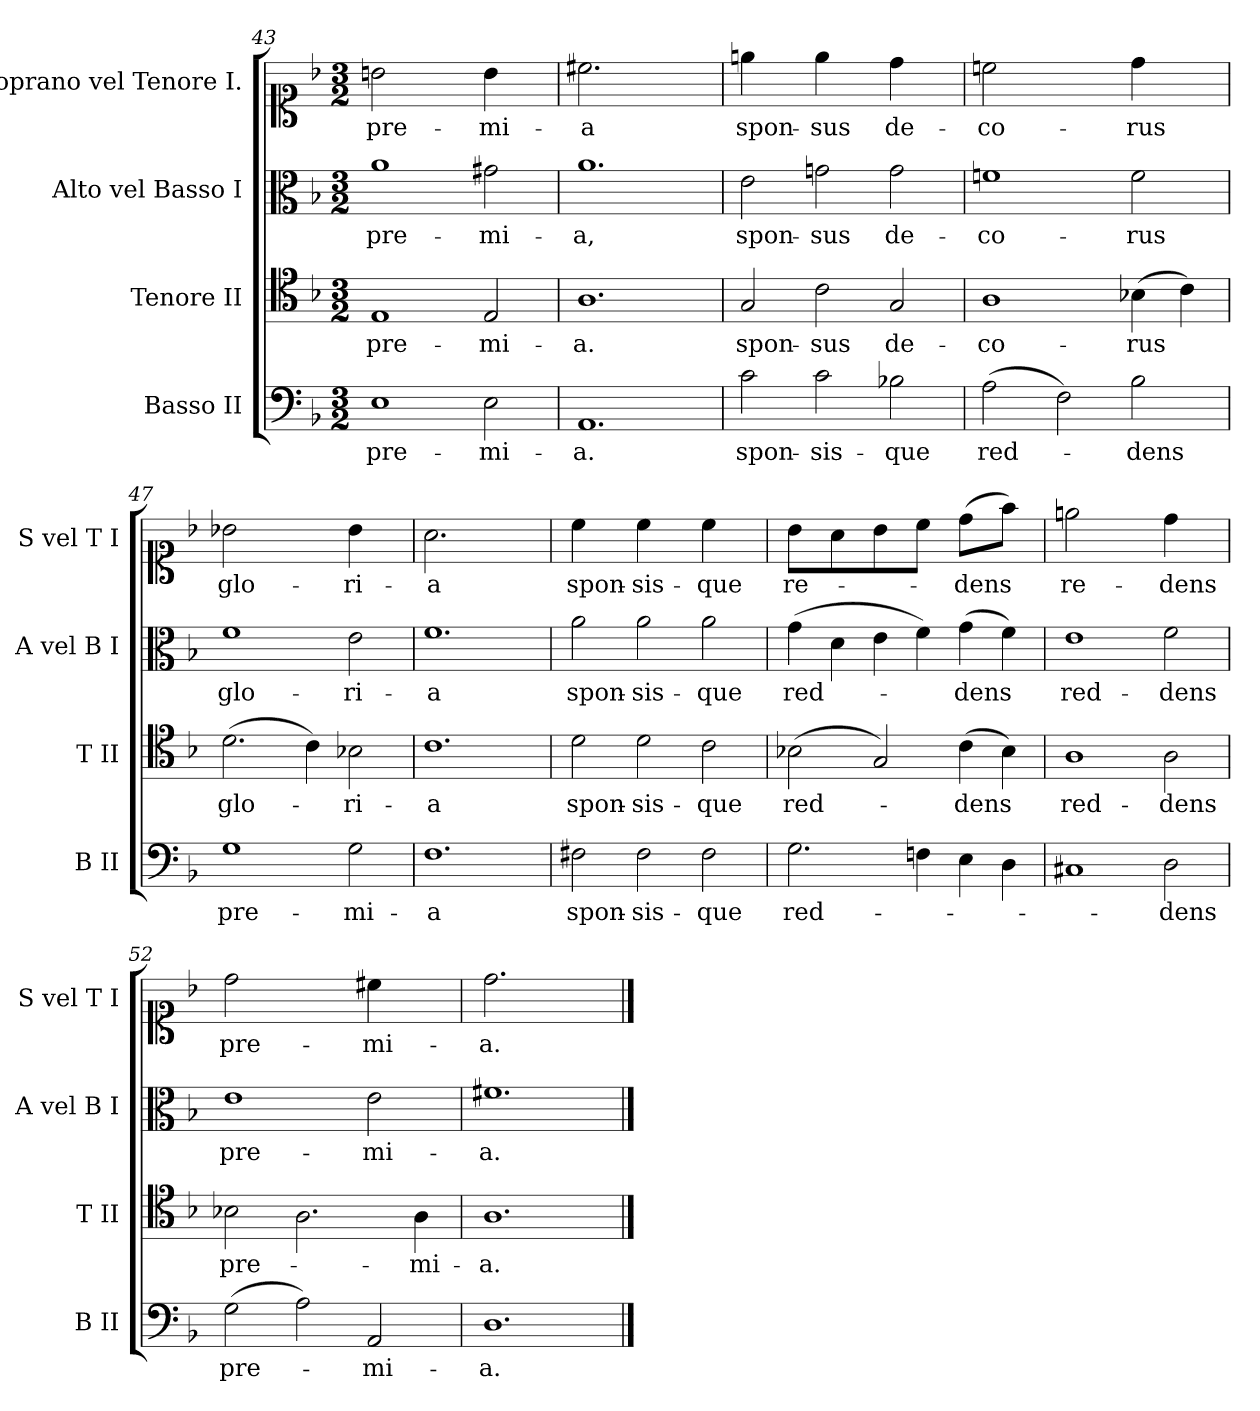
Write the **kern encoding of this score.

**kern	**text	**kern	**text	**kern	**text	**kern	**text
*part4	*part4	*part3	*part3	*part2	*part2	*part1	*part1
*staff4	*staff4	*staff3	*staff3	*staff2	*staff2	*staff1	*staff1
*I"Basso II	*	*I"Tenore II	*	*I"Alto vel Basso I	*	*I"Soprano vel Tenore I.	*
*I'B II	*	*I'T II	*	*I'A vel B I	*	*I'S vel T I	*
*clefF4	*	*clefC4	*	*clefC3	*	*clefC1	*
*k[b-]	*	*k[b-]	*	*k[b-]	*	*k[b-]	*
*F:	*	*F:	*	*F:	*	*F:	*
*M3/2	*	*M3/2	*	*M3/2	*	*M3/2	*
=43	=43	=43	=43	=43	=43	=43	=43
!	!	!	!	!	!	!LO:N:vis=2	!
1E\	pre-	1E/	pre-	1a\	pre-	1bn\	pre-
!	!	!	!	!	!	!LO:N:vis=4	!
2E\	-mi-	2E/	-mi-	2g#X\	-mi-	2b\	-mi-
=44	=44	=44	=44	=44	=44	=44	=44
!	!	!	!	!	!	!LO:N:vis=2.	!
1.AA/	-a.	1.A\	-a.	1.a\	-a,	1.cc#X\	-a
=45	=45	=45	=45	=45	=45	=45	=45
!	!	!	!	!	!	!LO:N:vis=4	!
2c\	spon-	2G/	spon-	2e\	spon-	2een\	spon-
!	!	!	!	!	!	!LO:N:vis=4	!
2c\	-sis-	2c\	-sus	2gn\	-sus	2ee\	-sus
!	!	!	!	!	!	!LO:N:vis=4	!
2B-X\	-que	2G/	de-	2g\	de-	2dd\	de-
=46	=46	=46	=46	=46	=46	=46	=46
!	!	!	!	!	!	!LO:N:vis=2	!
(2A\	red-	1A\	-co-	1fn\	-co-	1ccn\	-co-
2F\)	.	.	.	.	.	.	.
!	!	!	!	!	!	!LO:N:vis=4	!
2B-\	-dens	(4B-X\	-rus	2f\	-rus	2dd\	-rus
.	.	4c\)	.	.	.	.	.
=47	=47	=47	=47	=47	=47	=47	=47
!	!	!	!	!	!	!LO:N:vis=2	!
1G\	pre-	(2.d\	glo-	1f\	glo-	1b-X\	glo-
.	.	4c\)	.	.	.	.	.
!	!	!	!	!	!	!LO:N:vis=4	!
2G\	-mi-	2B-X\	-ri-	2e\	-ri-	2b-\	-ri-
=48	=48	=48	=48	=48	=48	=48	=48
!	!	!	!	!	!	!LO:N:vis=2.	!
1.F\	-a	1.c\	-a	1.f\	-a	1.a\	-a
=49	=49	=49	=49	=49	=49	=49	=49
!	!	!	!	!	!	!LO:N:vis=4	!
2F#X\	spon-	2d\	spon-	2a\	spon-	2cc\	spon-
!	!	!	!	!	!	!LO:N:vis=4	!
2F#\	-sis-	2d\	-sis-	2a\	-sis-	2cc\	-sis-
!	!	!	!	!	!	!LO:N:vis=4	!
2F#\	-que	2c\	-que	2a\	-que	2cc\	-que
=50	=50	=50	=50	=50	=50	=50	=50
!	!	!	!	!	!	!LO:N:vis=8	!
2.G\	red-	(2B-X\	red-	(4g\	red-	4b-\L	re-
!	!	!	!	!	!	!LO:N:vis=8	!
.	.	.	.	4d\	.	4a\	.
!	!	!	!	!	!	!LO:N:vis=8	!
.	.	2G/)	.	4e\	.	4b-\	.
!	!	!	!	!	!	!LO:N:vis=8	!
4Fn\	.	.	.	4f\)	.	4cc\J	.
!	!	!	!	!	!	!LO:N:vis=8	!
4E\	.	(4c\	-dens	(4g\	-dens	(4dd\L	-dens
!	!	!	!	!	!	!LO:N:vis=8	!
4D\	.	4B-\)	.	4f\)	.	4ff\J)	.
=51	=51	=51	=51	=51	=51	=51	=51
!	!	!	!	!	!	!LO:N:vis=2	!
1C#X/	.	1A\	red-	1e\	red-	1een\	re-
!	!	!	!	!	!	!LO:N:vis=4	!
2D\	-dens	2A\	-dens	2f\	-dens	2dd\	-dens
=52	=52	=52	=52	=52	=52	=52	=52
!	!	!	!	!	!	!LO:N:vis=2	!
(2G\	pre-	2B-X\	pre-	1e\	pre-	1dd\	pre-
2A\)	.	2.A\	.	.	.	.	.
!	!	!	!	!	!	!LO:N:vis=4	!
2AA/	-mi-	.	.	2e\	-mi-	2cc#X\	-mi-
.	.	4A\	-mi-	.	.	.	.
=53	=53	=53	=53	=53	=53	=53	=53
!	!	!	!	!	!	!LO:N:vis=2.	!
1.D\	-a.	1.A\	-a.	1.f#X\	-a.	1.dd\	-a.
==	==	==	==	==	==	==	==
*-	*-	*-	*-	*-	*-	*-	*-
